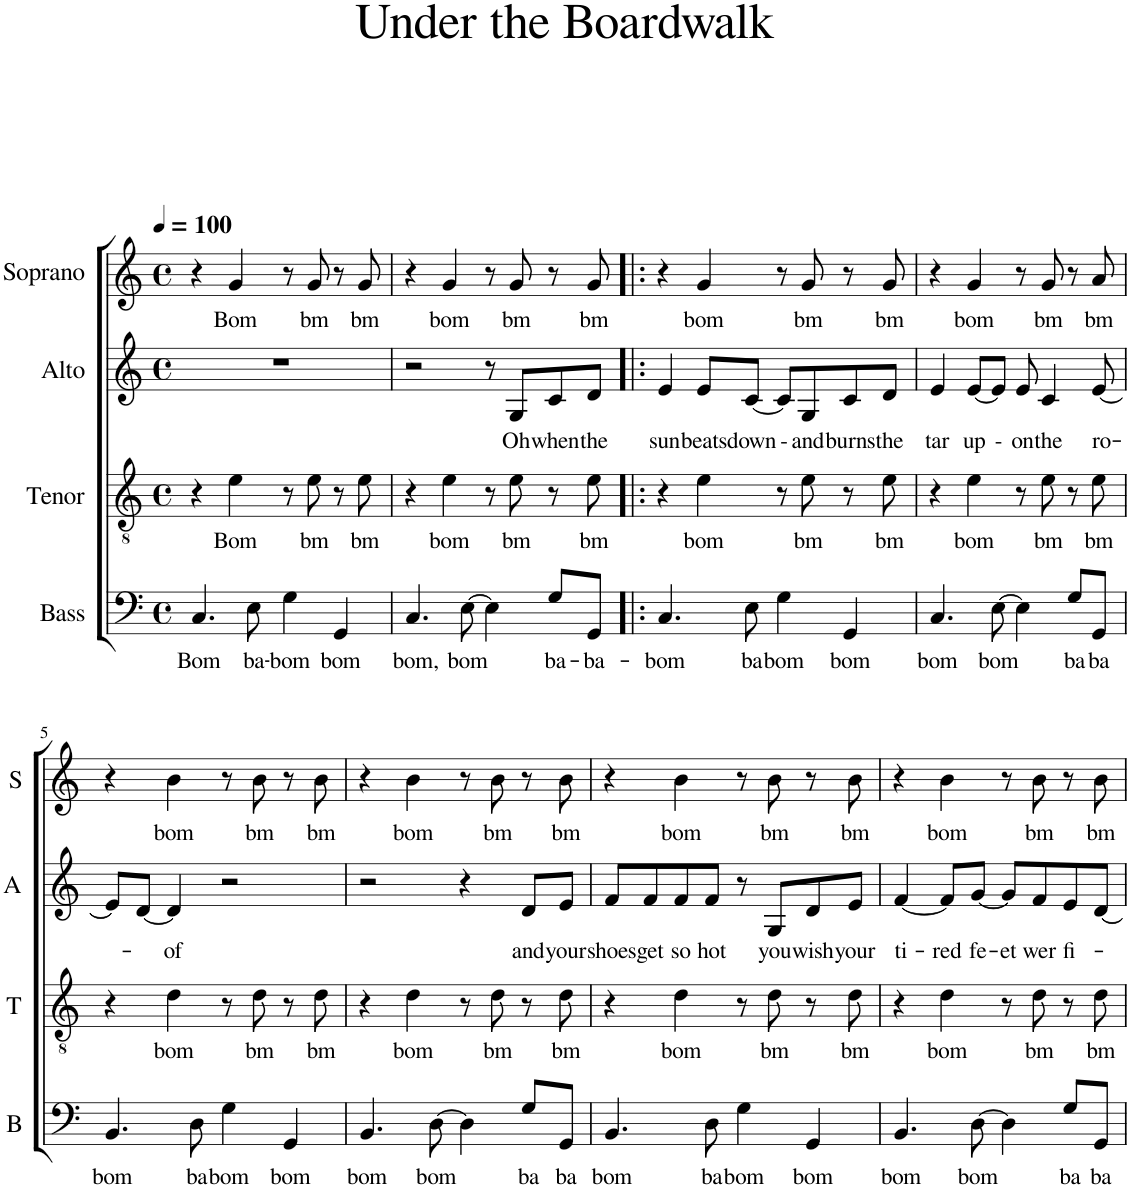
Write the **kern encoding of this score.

**kern	**text	**kern	**text	**kern	**text	**kern	**text
*part4	*part4	*part3	*part3	*part2	*part2	*part1	*part1
*staff4	*staff4	*staff3	*staff3	*staff2	*staff2	*staff1	*staff1
*I"Bass	*	*I"Tenor	*	*I"Alto	*	*I"Soprano	*
*I'B	*	*I'T	*	*I'A	*	*I'S	*
*clefF4	*	*clefGv2	*	*clefG2	*	*clefG2	*
*k[]	*	*k[]	*	*k[]	*	*k[]	*
*M4/4	*	*M4/4	*	*M4/4	*	*M4/4	*
*met(c)	*	*met(c)	*	*met(c)	*	*met(c)	*
*MM100	*	*MM100	*	*MM100	*	*MM100	*
=1	=1	=1	=1	=1	=1	=1	=1
!	!LO:LY:b	!	!	!	!	!	!
4.C/	Bom	4r	.	1r	.	4r	.
!	!	!	!LO:LY:b	!	!	!	!LO:LY:b
.	.	4e\	Bom	.	.	4g/	Bom
!	!LO:LY:b	!	!	!	!	!	!
8E\	ba-	.	.	.	.	.	.
!	!LO:LY:b	!	!	!	!	!	!
4G\	-bom	8r	.	.	.	8r	.
!	!	!	!LO:LY:b	!	!	!	!LO:LY:b
.	.	8e\	bm	.	.	8g/	bm
!	!LO:LY:b	!	!	!	!	!	!
4GG/	bom	8r	.	.	.	8r	.
!	!	!	!LO:LY:b	!	!	!	!LO:LY:b
.	.	8e\	bm	.	.	8g/	bm
=2	=2	=2	=2	=2	=2	=2	=2
!	!LO:LY:b	!	!	!	!	!	!
4.C/	bom,	4r	.	2r	.	4r	.
!	!	!	!LO:LY:b	!	!	!	!LO:LY:b
.	.	4e\	bom	.	.	4g/	bom
!	!LO:LY:b	!	!	!	!	!	!
[8E\	bom	.	.	.	.	.	.
4E\]	.	8r	.	8r	.	8r	.
!	!	!	!LO:LY:b	!	!LO:LY:b	!	!LO:LY:b
.	.	8e\	bm	8G/L	Oh	8g/	bm
!	!LO:LY:b	!	!	!	!LO:LY:b	!	!
8G/L	ba-	8r	.	8c/	when	8r	.
!	!LO:LY:b	!	!LO:LY:b	!	!LO:LY:b	!	!LO:LY:b
8GG/J	-ba-	8e\	bm	8d/J	the	8g/	bm
=3!|:	=3!|:	=3!|:	=3!|:	=3!|:	=3!|:	=3!|:	=3!|:
!	!LO:LY:b	!	!	!	!LO:LY:b	!	!
4.C/	-bom	4r	.	4e/	sun	4r	.
!	!	!	!LO:LY:b	!	!LO:LY:b	!	!LO:LY:b
.	.	4e\	bom	8e/L	beats	4g/	bom
!	!LO:LY:b	!	!	!	!LO:LY:b	!	!
8E\	ba	.	.	[8c/J	down	.	.
!	!LO:LY:b	!	!	!	!LO:LY:b	!	!
4G\	bom	8r	.	8c/L]	-	8r	.
!	!	!	!LO:LY:b	!	!LO:LY:b	!	!LO:LY:b
.	.	8e\	bm	8G/	and	8g/	bm
!	!LO:LY:b	!	!	!	!LO:LY:b	!	!
4GG/	bom	8r	.	8c/	burns	8r	.
!	!	!	!LO:LY:b	!	!LO:LY:b	!	!LO:LY:b
.	.	8e\	bm	8d/J	the	8g/	bm
=4	=4	=4	=4	=4	=4	=4	=4
!	!LO:LY:b	!	!	!	!LO:LY:b	!	!
4.C/	bom	4r	.	4e/	tar	4r	.
!	!	!	!LO:LY:b	!	!LO:LY:b	!	!LO:LY:b
.	.	4e\	bom	[8e/L	up	4g/	bom
!	!LO:LY:b	!	!	!	!LO:LY:b	!	!
[8E\	bom	.	.	8e/J]	-	.	.
!	!	!	!	!	!LO:LY:b	!	!
4E\]	.	8r	.	8e/	on	8r	.
!	!	!	!LO:LY:b	!	!LO:LY:b	!	!LO:LY:b
.	.	8e\	bm	4c/	the	8g/	bm
!	!LO:LY:b	!	!	!	!	!	!
8G/L	ba	8r	.	.	.	8r	.
!	!LO:LY:b	!	!LO:LY:b	!	!LO:LY:b	!	!LO:LY:b
8GG/J	ba	8e\	bm	[8e/	ro-	8a/	bm
!!LO:LB:g=z
=5	=5	=5	=5	=5	=5	=5	=5
!	!LO:LY:b	!	!	!	!	!	!
4.BB/	bom	4r	.	8e/L]	.	4r	.
.	.	.	.	[8d/J	.	.	.
!	!	!	!LO:LY:b	!	!LO:LY:b	!	!LO:LY:b
.	.	4d\	bom	4d/]	-of	4b\	bom
!	!LO:LY:b	!	!	!	!	!	!
8D\	ba	.	.	.	.	.	.
!	!LO:LY:b	!	!	!	!	!	!
4G\	bom	8r	.	2r	.	8r	.
!	!	!	!LO:LY:b	!	!	!	!LO:LY:b
.	.	8d\	bm	.	.	8b\	bm
!	!LO:LY:b	!	!	!	!	!	!
4GG/	bom	8r	.	.	.	8r	.
!	!	!	!LO:LY:b	!	!	!	!LO:LY:b
.	.	8d\	bm	.	.	8b\	bm
=6	=6	=6	=6	=6	=6	=6	=6
!	!LO:LY:b	!	!	!	!	!	!
4.BB/	bom	4r	.	2r	.	4r	.
!	!	!	!LO:LY:b	!	!	!	!LO:LY:b
.	.	4d\	bom	.	.	4b\	bom
!	!LO:LY:b	!	!	!	!	!	!
[8D\	bom	.	.	.	.	.	.
4D\]	.	8r	.	4r	.	8r	.
!	!	!	!LO:LY:b	!	!	!	!LO:LY:b
.	.	8d\	bm	.	.	8b\	bm
!	!LO:LY:b	!	!	!	!LO:LY:b	!	!
8G/L	ba	8r	.	8d/L	and	8r	.
!	!LO:LY:b	!	!LO:LY:b	!	!LO:LY:b	!	!LO:LY:b
8GG/J	ba	8d\	bm	8e/J	your	8b\	bm
=7	=7	=7	=7	=7	=7	=7	=7
!	!LO:LY:b	!	!	!	!LO:LY:b	!	!
4.BB/	bom	4r	.	8f/L	shoes	4r	.
!	!	!	!	!	!LO:LY:b	!	!
.	.	.	.	8f/	get	.	.
!	!	!	!LO:LY:b	!	!LO:LY:b	!	!LO:LY:b
.	.	4d\	bom	8f/	so	4b\	bom
!	!LO:LY:b	!	!	!	!LO:LY:b	!	!
8D\	ba	.	.	8f/J	hot	.	.
!	!LO:LY:b	!	!	!	!	!	!
4G\	bom	8r	.	8r	.	8r	.
!	!	!	!LO:LY:b	!	!LO:LY:b	!	!LO:LY:b
.	.	8d\	bm	8G/L	you	8b\	bm
!	!LO:LY:b	!	!	!	!LO:LY:b	!	!
4GG/	bom	8r	.	8d/	wish	8r	.
!	!	!	!LO:LY:b	!	!LO:LY:b	!	!LO:LY:b
.	.	8d\	bm	8e/J	your	8b\	bm
=8	=8	=8	=8	=8	=8	=8	=8
!	!LO:LY:b	!	!	!	!LO:LY:b	!	!
4.BB/	bom	4r	.	[4f/	ti-	4r	.
!	!	!	!LO:LY:b	!	!LO:LY:b	!	!LO:LY:b
.	.	4d\	bom	8f/L]	-red	4b\	bom
!	!LO:LY:b	!	!	!	!LO:LY:b	!	!
[8D\	bom	.	.	[8g/J	fe-	.	.
!	!	!	!	!	!LO:LY:b	!	!
4D\]	.	8r	.	8g/L]	-et	8r	.
!	!	!	!LO:LY:b	!	!LO:LY:b	!	!LO:LY:b
.	.	8d\	bm	8f/	wer	8b\	bm
!	!LO:LY:b	!	!	!	!LO:LY:b	!	!
8G/L	ba	8r	.	8e/	fi-	8r	.
!	!LO:LY:b	!	!LO:LY:b	!	!	!	!LO:LY:b
8GG/J	ba	8d\	bm	[8d/J	.	8b\	bm
=	=	=	=	=	=	=	=
*-	*-	*-	*-	*-	*-	*-	*-
